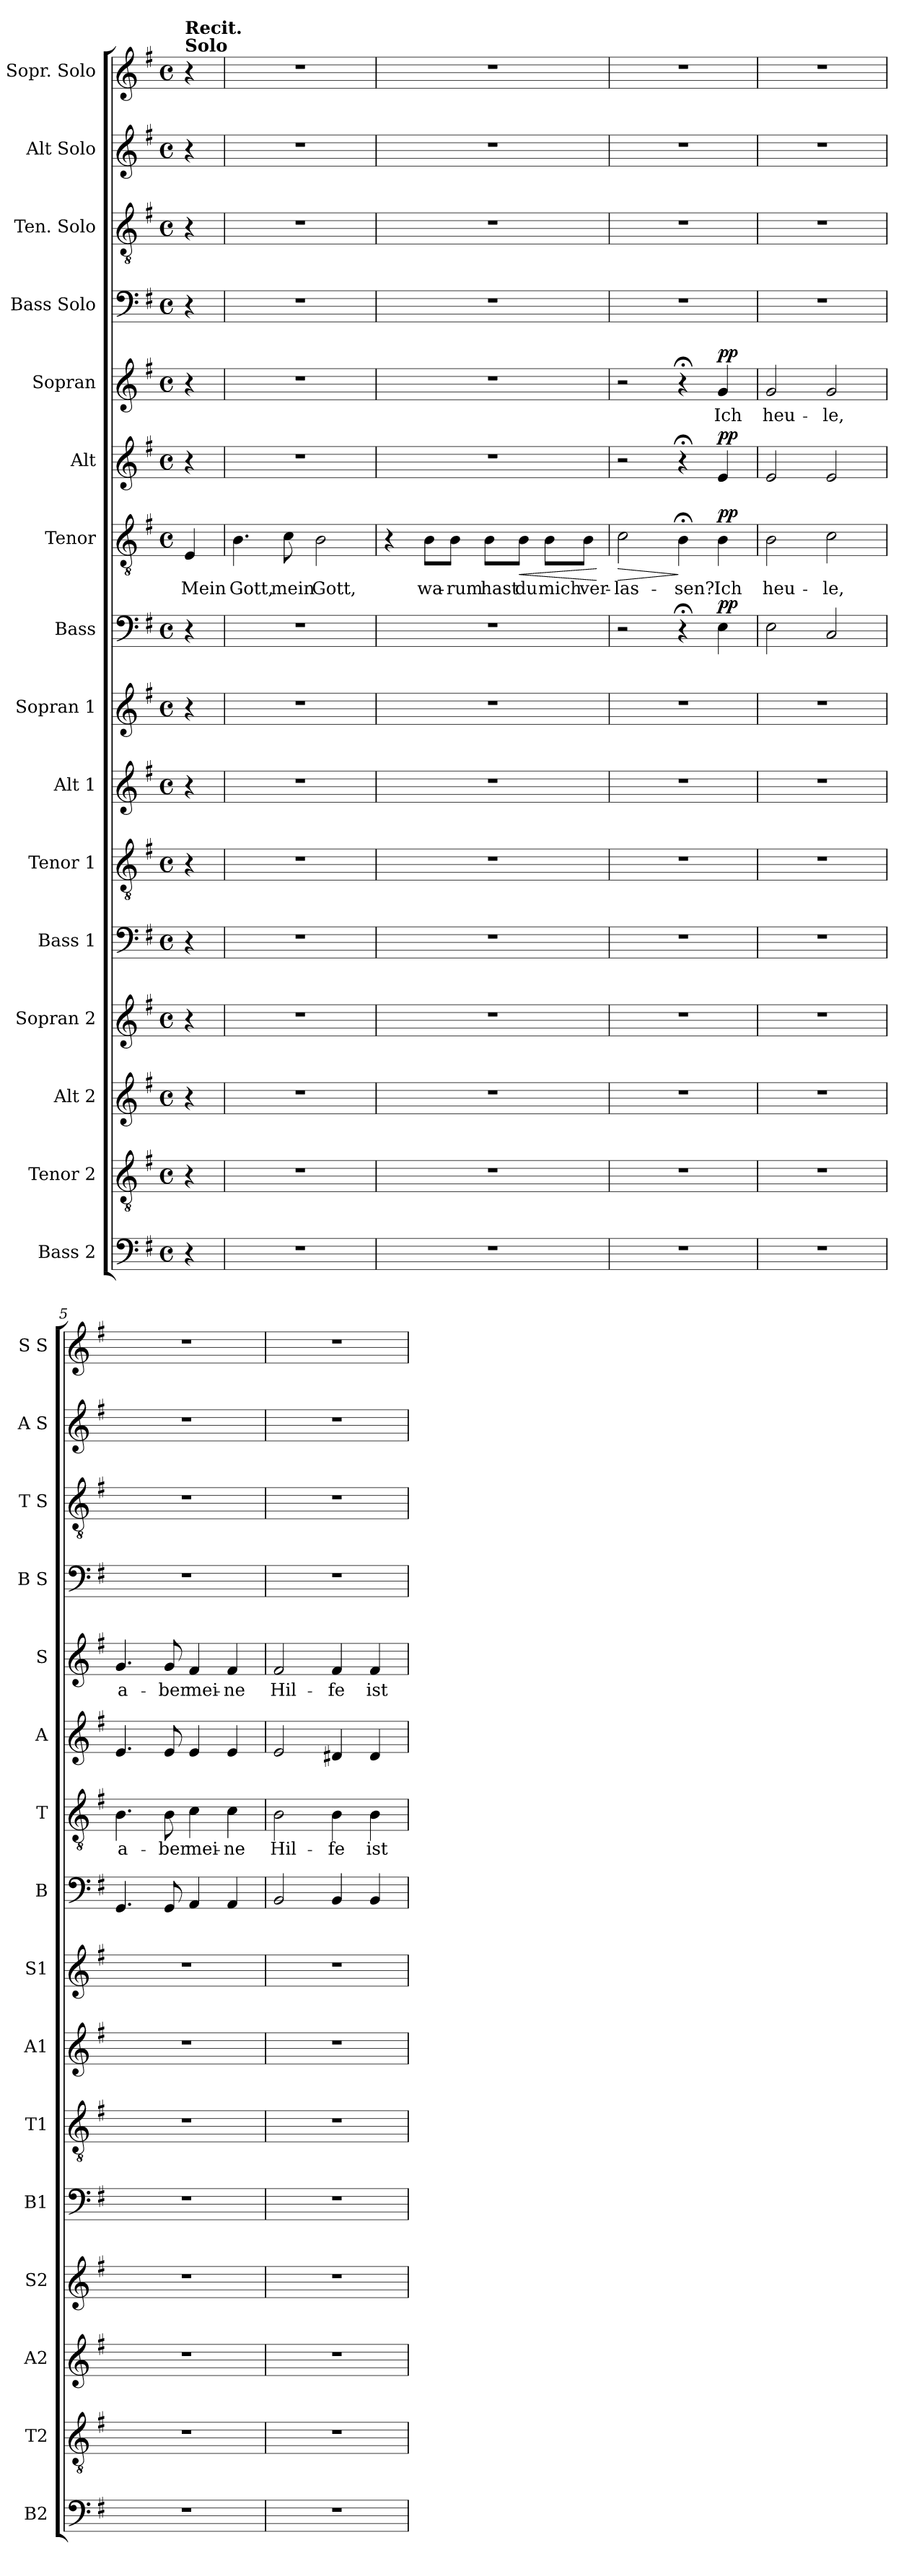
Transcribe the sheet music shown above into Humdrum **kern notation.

**kern	**kern	**kern	**kern	**kern	**kern	**kern	**kern	**kern	**dynam	**kern	**text	**dynam	**kern	**dynam	**kern	**text	**dynam	**kern	**kern	**kern	**kern
*part16	*part15	*part14	*part13	*part12	*part11	*part10	*part9	*part8	*part8	*part7	*part7	*part7	*part6	*part6	*part5	*part5	*part5	*part4	*part3	*part2	*part1
*staff16	*staff15	*staff14	*staff13	*staff12	*staff11	*staff10	*staff9	*staff8	*staff8	*staff7	*staff7	*staff7	*staff6	*staff6	*staff5	*staff5	*staff5	*staff4	*staff3	*staff2	*staff1
*I"Bass 2	*I"Tenor 2	*I"Alt 2	*I"Sopran 2	*I"Bass 1	*I"Tenor 1	*I"Alt 1	*I"Sopran 1	*I"Bass	*	*I"Tenor	*	*	*I"Alt	*	*I"Sopran	*	*	*I"Bass Solo	*I"Ten. Solo	*I"Alt Solo	*I"Sopr. Solo
*I'B2	*I'T2	*I'A2	*I'S2	*I'B1	*I'T1	*I'A1	*I'S1	*I'B	*	*I'T	*	*	*I'A	*	*I'S	*	*	*I'B S	*I'T S	*I'A S	*I'S S
*clefF4	*clefGv2	*clefG2	*clefG2	*clefF4	*clefGv2	*clefG2	*clefG2	*clefF4	*	*clefGv2	*	*	*clefG2	*	*clefG2	*	*	*clefF4	*clefGv2	*clefG2	*clefG2
*k[f#]	*k[f#]	*k[f#]	*k[f#]	*k[f#]	*k[f#]	*k[f#]	*k[f#]	*k[f#]	*	*k[f#]	*	*	*k[f#]	*	*k[f#]	*	*	*k[f#]	*k[f#]	*k[f#]	*k[f#]
*M4/4	*M4/4	*M4/4	*M4/4	*M4/4	*M4/4	*M4/4	*M4/4	*M4/4	*	*M4/4	*	*	*M4/4	*	*M4/4	*	*	*M4/4	*M4/4	*M4/4	*M4/4
*met(c)	*met(c)	*met(c)	*met(c)	*met(c)	*met(c)	*met(c)	*met(c)	*met(c)	*	*met(c)	*	*	*met(c)	*	*met(c)	*	*	*met(c)	*met(c)	*met(c)	*met(c)
=	=	=	=	=	=	=	=	=	=	=	=	=	=	=	=	=	=	=	=	=	=
!	!	!	!	!	!	!	!	!	!	!	!	!	!	!	!	!	!	!	!	!	!LO:TX:a:B:t=Solo
!	!	!	!	!	!	!	!	!	!	!	!	!	!	!	!	!	!	!	!	!	!LO:TX:a:B:t=Recit.
4r	4r	4r	4r	4r	4r	4r	4r	4r	.	4E/	Mein	.	4r	.	4r	.	.	4r	4r	4r	4r
=1	=1	=1	=1	=1	=1	=1	=1	=1	=1	=1	=1	=1	=1	=1	=1	=1	=1	=1	=1	=1	=1
1r	1r	1r	1r	1r	1r	1r	1r	1r	.	4.B\	Gott,	.	1r	.	1r	.	.	1r	1r	1r	1r
.	.	.	.	.	.	.	.	.	.	8c\	mein	.	.	.	.	.	.	.	.	.	.
.	.	.	.	.	.	.	.	.	.	2B\	Gott,	.	.	.	.	.	.	.	.	.	.
=2	=2	=2	=2	=2	=2	=2	=2	=2	=2	=2	=2	=2	=2	=2	=2	=2	=2	=2	=2	=2	=2
1r	1r	1r	1r	1r	1r	1r	1r	1r	.	4r	.	.	1r	.	1r	.	.	1r	1r	1r	1r
.	.	.	.	.	.	.	.	.	.	8B\L	wa-	.	.	.	.	.	.	.	.	.	.
.	.	.	.	.	.	.	.	.	.	8B\J	-rum	.	.	.	.	.	.	.	.	.	.
.	.	.	.	.	.	.	.	.	.	8B\L	hast	.	.	.	.	.	.	.	.	.	.
!	!	!	!	!	!	!	!	!	!	!	!	!LO:HP:b	!	!	!	!	!	!	!	!	!
.	.	.	.	.	.	.	.	.	.	8B\J	du	<	.	.	.	.	.	.	.	.	.
.	.	.	.	.	.	.	.	.	.	8B\L	mich	.	.	.	.	.	.	.	.	.	.
.	.	.	.	.	.	.	.	.	.	8B\J	ver-	.	.	.	.	.	.	.	.	.	.
.	.	.	.	.	.	.	.	.	.	.	.	[	.	.	.	.	.	.	.	.	.
=3	=3	=3	=3	=3	=3	=3	=3	=3	=3	=3	=3	=3	=3	=3	=3	=3	=3	=3	=3	=3	=3
!	!	!	!	!	!	!	!	!	!	!	!	!LO:HP:b	!	!	!	!	!	!	!	!	!
1r	1r	1r	1r	1r	1r	1r	1r	2r	.	2c\	-las-	>	2r	.	2r	.	.	1r	1r	1r	1r
.	.	.	.	.	.	.	.	4r;<	.	4B;<\	-sen?	]	4r;<	.	4r;<	.	.	.	.	.	.
!	!	!	!	!	!	!	!	!	!LO:DY:a	!	!	!LO:DY:a	!	!LO:DY:a	!	!	!LO:DY:a	!	!	!	!
.	.	.	.	.	.	.	.	4E\	pp	4B\	Ich	pp	4e/	pp	4g/	Ich	pp	.	.	.	.
=4	=4	=4	=4	=4	=4	=4	=4	=4	=4	=4	=4	=4	=4	=4	=4	=4	=4	=4	=4	=4	=4
1r	1r	1r	1r	1r	1r	1r	1r	2E\	.	2B\	heu-	.	2e/	.	2g/	heu-	.	1r	1r	1r	1r
.	.	.	.	.	.	.	.	2C/	.	2c\	-le,	.	2e/	.	2g/	-le,	.	.	.	.	.
!!LO:LB:g=z
=5	=5	=5	=5	=5	=5	=5	=5	=5	=5	=5	=5	=5	=5	=5	=5	=5	=5	=5	=5	=5	=5
1r	1r	1r	1r	1r	1r	1r	1r	4.GG/	.	4.B\	a-	.	4.e/	.	4.g/	a-	.	1r	1r	1r	1r
.	.	.	.	.	.	.	.	8GG/	.	8B\	-ber	.	8e/	.	8g/	-ber	.	.	.	.	.
.	.	.	.	.	.	.	.	4AA/	.	4c\	mei-	.	4e/	.	4f#/	mei-	.	.	.	.	.
.	.	.	.	.	.	.	.	4AA/	.	4c\	-ne	.	4e/	.	4f#/	-ne	.	.	.	.	.
=6	=6	=6	=6	=6	=6	=6	=6	=6	=6	=6	=6	=6	=6	=6	=6	=6	=6	=6	=6	=6	=6
1r	1r	1r	1r	1r	1r	1r	1r	2BB/	.	2B\	Hil-	.	2e/	.	2f#/	Hil-	.	1r	1r	1r	1r
.	.	.	.	.	.	.	.	4BB/	.	4B\	-fe	.	4d#X/	.	4f#/	-fe	.	.	.	.	.
.	.	.	.	.	.	.	.	4BB/	.	4B\	ist	.	4d#/	.	4f#/	ist	.	.	.	.	.
=	=	=	=	=	=	=	=	=	=	=	=	=	=	=	=	=	=	=	=	=	=
*-	*-	*-	*-	*-	*-	*-	*-	*-	*-	*-	*-	*-	*-	*-	*-	*-	*-	*-	*-	*-	*-
